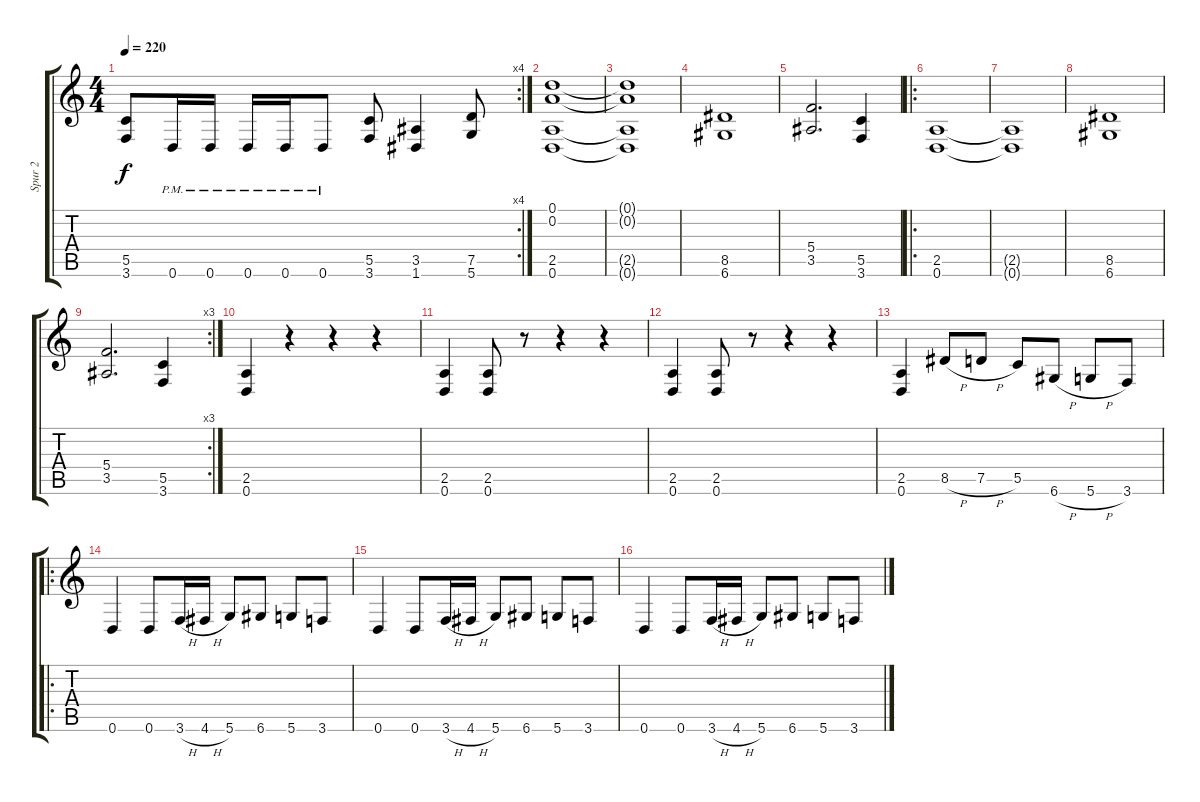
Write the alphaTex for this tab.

\track ("Spur 2" "Spur 2") {instrument distortionguitar}
\staff {score tabs}
\tuning (D4 A3 F3 C3 G2 D2) {hide}
\rc 4
\ts (4 4)
\tempo 220
\clef g2
\ks c
(5.5 3.6).8{dy f} 0.6{pm}.16 0.6{pm}.16 0.6{pm}.16 0.6{pm}.16 0.6{pm}.8 (5.5 3.6).8 (3.5 1.6).4 (7.5 5.6).8 |
(0.1 0.2 2.5 0.6).1 |
(0.1{t} 0.2{t} 2.5{t} 0.6{t}).1 |
(8.5 6.6).1 |
(5.4 3.5).2{d} (5.5 3.6).4 |
\ro
(2.5 0.6).1 |
(2.5{t} 0.6{t}).1 |
(8.5 6.6).1 |
\rc 3
(5.4 3.5).2{d} (5.5 3.6).4 |
(2.5 0.6).4 r.4 r.4 r.4 |
(2.5 0.6).4 (2.5 0.6).8 r.8 r.4 r.4 |
(2.5 0.6).4 (2.5 0.6).8 r.8 r.4 r.4 |
(2.5 0.6).4 8.5{h}.8 7.5{h}.8 5.5.8 6.6{h}.8 5.6{h}.8 3.6.8 |
\ro
0.6.4 0.6.8 3.6{h}.16 4.6{h}.16 5.6.8 6.6.8 5.6.8 3.6.8 |
0.6.4 0.6.8 3.6{h}.16 4.6{h}.16 5.6.8 6.6.8 5.6.8 3.6.8 |
0.6.4 0.6.8 3.6{h}.16 4.6{h}.16 5.6.8 6.6.8 5.6.8 3.6.8
